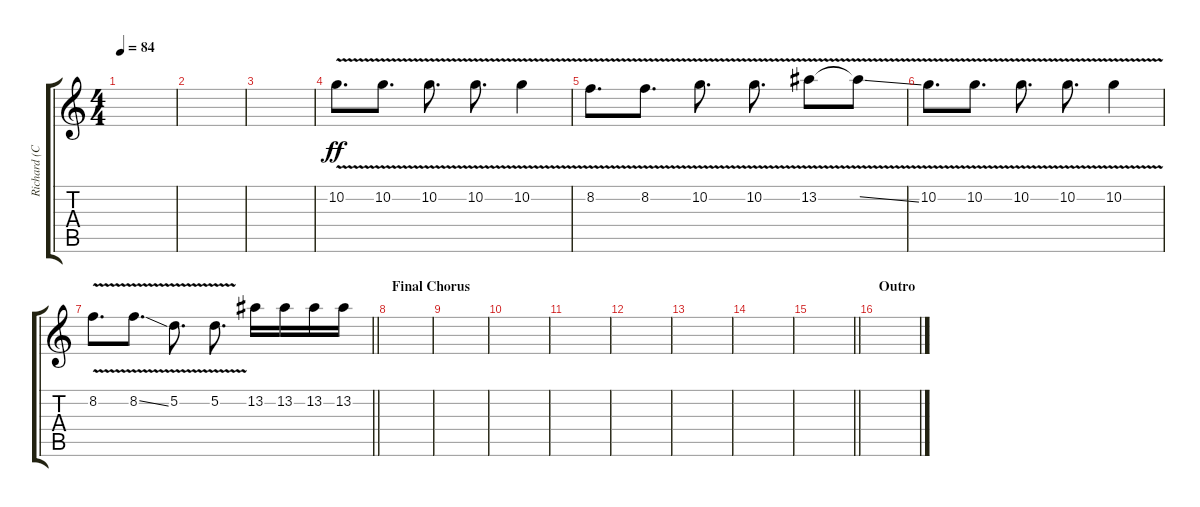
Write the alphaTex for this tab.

\track ("Richard (Clean guitar)" "Richard (C") {instrument electricguitarmuted}
\staff {score tabs}
\tuning (D4 A3 F3 C3 G2 C2) {hide}
\ts (4 4)
\tempo 84
\clef g2
\ks c
|
|
|
10.2{v}.8{d dy ff instrument distortionguitar} 10.2{v}.8{d} 10.2{v}.8{d} 10.2{v}.8{d} 10.2{v}.4 |
8.2{v}.8{d} 8.2{v}.8{d} 10.2{v}.8{d} 10.2{v}.8{d} 13.2{v}.8 13.2{ss t}.8 |
10.2{v}.8{d} 10.2{v}.8{d} 10.2{v}.8{d} 10.2{v}.8{d} 10.2{v}.4 |
\barLineRight lightlight
8.2{v}.8{d} 8.2{v ss}.8{d} 5.2{v}.8{d} 5.2{v}.8{d} 13.2.16 13.2.16 13.2.16 13.2.16 |
\section ("" "Final Chorus")
|
|
|
|
|
|
|
\barLineRight lightlight
|
\section ("" "Outro")
